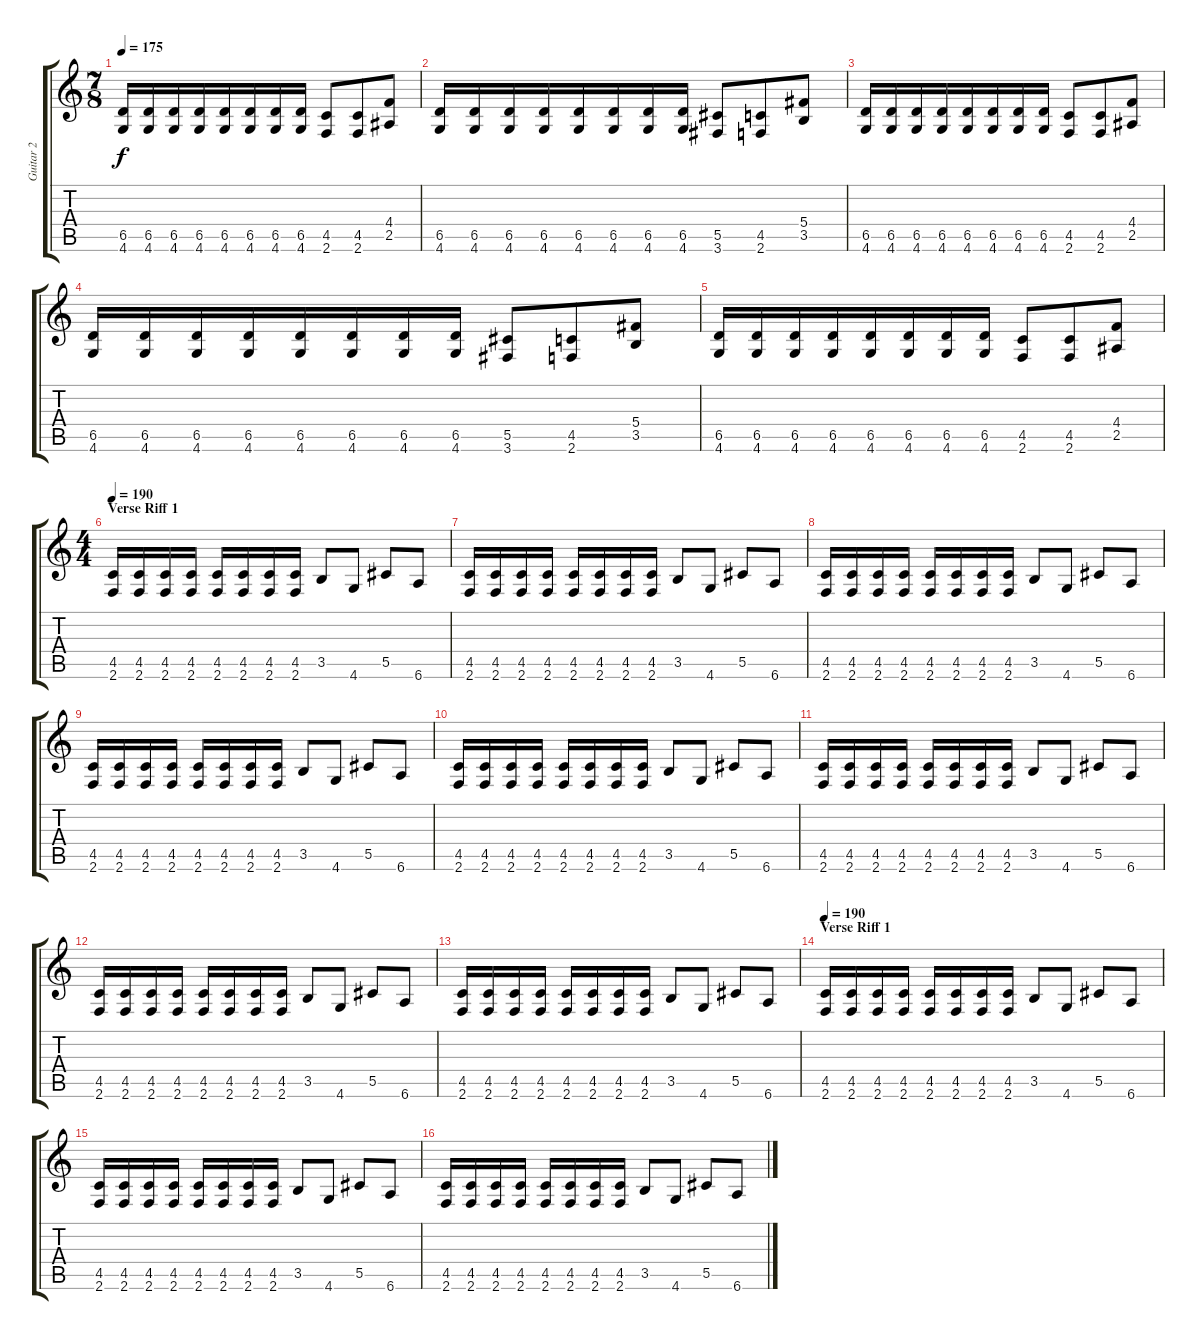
\track ("Guitar 2" "Guitar 2") {instrument distortionguitar}
\staff {score tabs}
\tuning (Eb4 Bb3 Gb3 Db3 Ab2 Eb2) {hide}
\ts (7 8)
\tempo 175
\clef g2
\ks c
(6.5 4.6).16{dy f} (6.5 4.6).16 (6.5 4.6).16 (6.5 4.6).16 (6.5 4.6).16 (6.5 4.6).16 (6.5 4.6).16 (6.5 4.6).16 (4.5 2.6).8 (4.5 2.6).8 (4.4 2.5).8 |
(6.5 4.6).16 (6.5 4.6).16 (6.5 4.6).16 (6.5 4.6).16 (6.5 4.6).16 (6.5 4.6).16 (6.5 4.6).16 (6.5 4.6).16 (5.5 3.6).8 (4.5 2.6).8 (5.4 3.5).8 |
(6.5 4.6).16 (6.5 4.6).16 (6.5 4.6).16 (6.5 4.6).16 (6.5 4.6).16 (6.5 4.6).16 (6.5 4.6).16 (6.5 4.6).16 (4.5 2.6).8 (4.5 2.6).8 (4.4 2.5).8 |
(6.5 4.6).16 (6.5 4.6).16 (6.5 4.6).16 (6.5 4.6).16 (6.5 4.6).16 (6.5 4.6).16 (6.5 4.6).16 (6.5 4.6).16 (5.5 3.6).8 (4.5 2.6).8 (5.4 3.5).8 |
(6.5 4.6).16 (6.5 4.6).16 (6.5 4.6).16 (6.5 4.6).16 (6.5 4.6).16 (6.5 4.6).16 (6.5 4.6).16 (6.5 4.6).16 (4.5 2.6).8 (4.5 2.6).8 (4.4 2.5).8 |
\ts (4 4)
\section ("" "Verse Riff 1")
\tempo 190
(4.5 2.6).16 (4.5 2.6).16 (4.5 2.6).16 (4.5 2.6).16 (4.5 2.6).16 (4.5 2.6).16 (4.5 2.6).16 (4.5 2.6).16 3.5.8 4.6.8 5.5.8 6.6.8 |
(4.5 2.6).16 (4.5 2.6).16 (4.5 2.6).16 (4.5 2.6).16 (4.5 2.6).16 (4.5 2.6).16 (4.5 2.6).16 (4.5 2.6).16 3.5.8 4.6.8 5.5.8 6.6.8 |
(4.5 2.6).16 (4.5 2.6).16 (4.5 2.6).16 (4.5 2.6).16 (4.5 2.6).16 (4.5 2.6).16 (4.5 2.6).16 (4.5 2.6).16 3.5.8 4.6.8 5.5.8 6.6.8 |
(4.5 2.6).16 (4.5 2.6).16 (4.5 2.6).16 (4.5 2.6).16 (4.5 2.6).16 (4.5 2.6).16 (4.5 2.6).16 (4.5 2.6).16 3.5.8 4.6.8 5.5.8 6.6.8 |
(4.5 2.6).16 (4.5 2.6).16 (4.5 2.6).16 (4.5 2.6).16 (4.5 2.6).16 (4.5 2.6).16 (4.5 2.6).16 (4.5 2.6).16 3.5.8 4.6.8 5.5.8 6.6.8 |
(4.5 2.6).16 (4.5 2.6).16 (4.5 2.6).16 (4.5 2.6).16 (4.5 2.6).16 (4.5 2.6).16 (4.5 2.6).16 (4.5 2.6).16 3.5.8 4.6.8 5.5.8 6.6.8 |
(4.5 2.6).16 (4.5 2.6).16 (4.5 2.6).16 (4.5 2.6).16 (4.5 2.6).16 (4.5 2.6).16 (4.5 2.6).16 (4.5 2.6).16 3.5.8 4.6.8 5.5.8 6.6.8 |
(4.5 2.6).16 (4.5 2.6).16 (4.5 2.6).16 (4.5 2.6).16 (4.5 2.6).16 (4.5 2.6).16 (4.5 2.6).16 (4.5 2.6).16 3.5.8 4.6.8 5.5.8 6.6.8 |
\section ("" "Verse Riff 1")
\tempo 190
(4.5 2.6).16 (4.5 2.6).16 (4.5 2.6).16 (4.5 2.6).16 (4.5 2.6).16 (4.5 2.6).16 (4.5 2.6).16 (4.5 2.6).16 3.5.8 4.6.8 5.5.8 6.6.8 |
(4.5 2.6).16 (4.5 2.6).16 (4.5 2.6).16 (4.5 2.6).16 (4.5 2.6).16 (4.5 2.6).16 (4.5 2.6).16 (4.5 2.6).16 3.5.8 4.6.8 5.5.8 6.6.8 |
(4.5 2.6).16 (4.5 2.6).16 (4.5 2.6).16 (4.5 2.6).16 (4.5 2.6).16 (4.5 2.6).16 (4.5 2.6).16 (4.5 2.6).16 3.5.8 4.6.8 5.5.8 6.6.8
